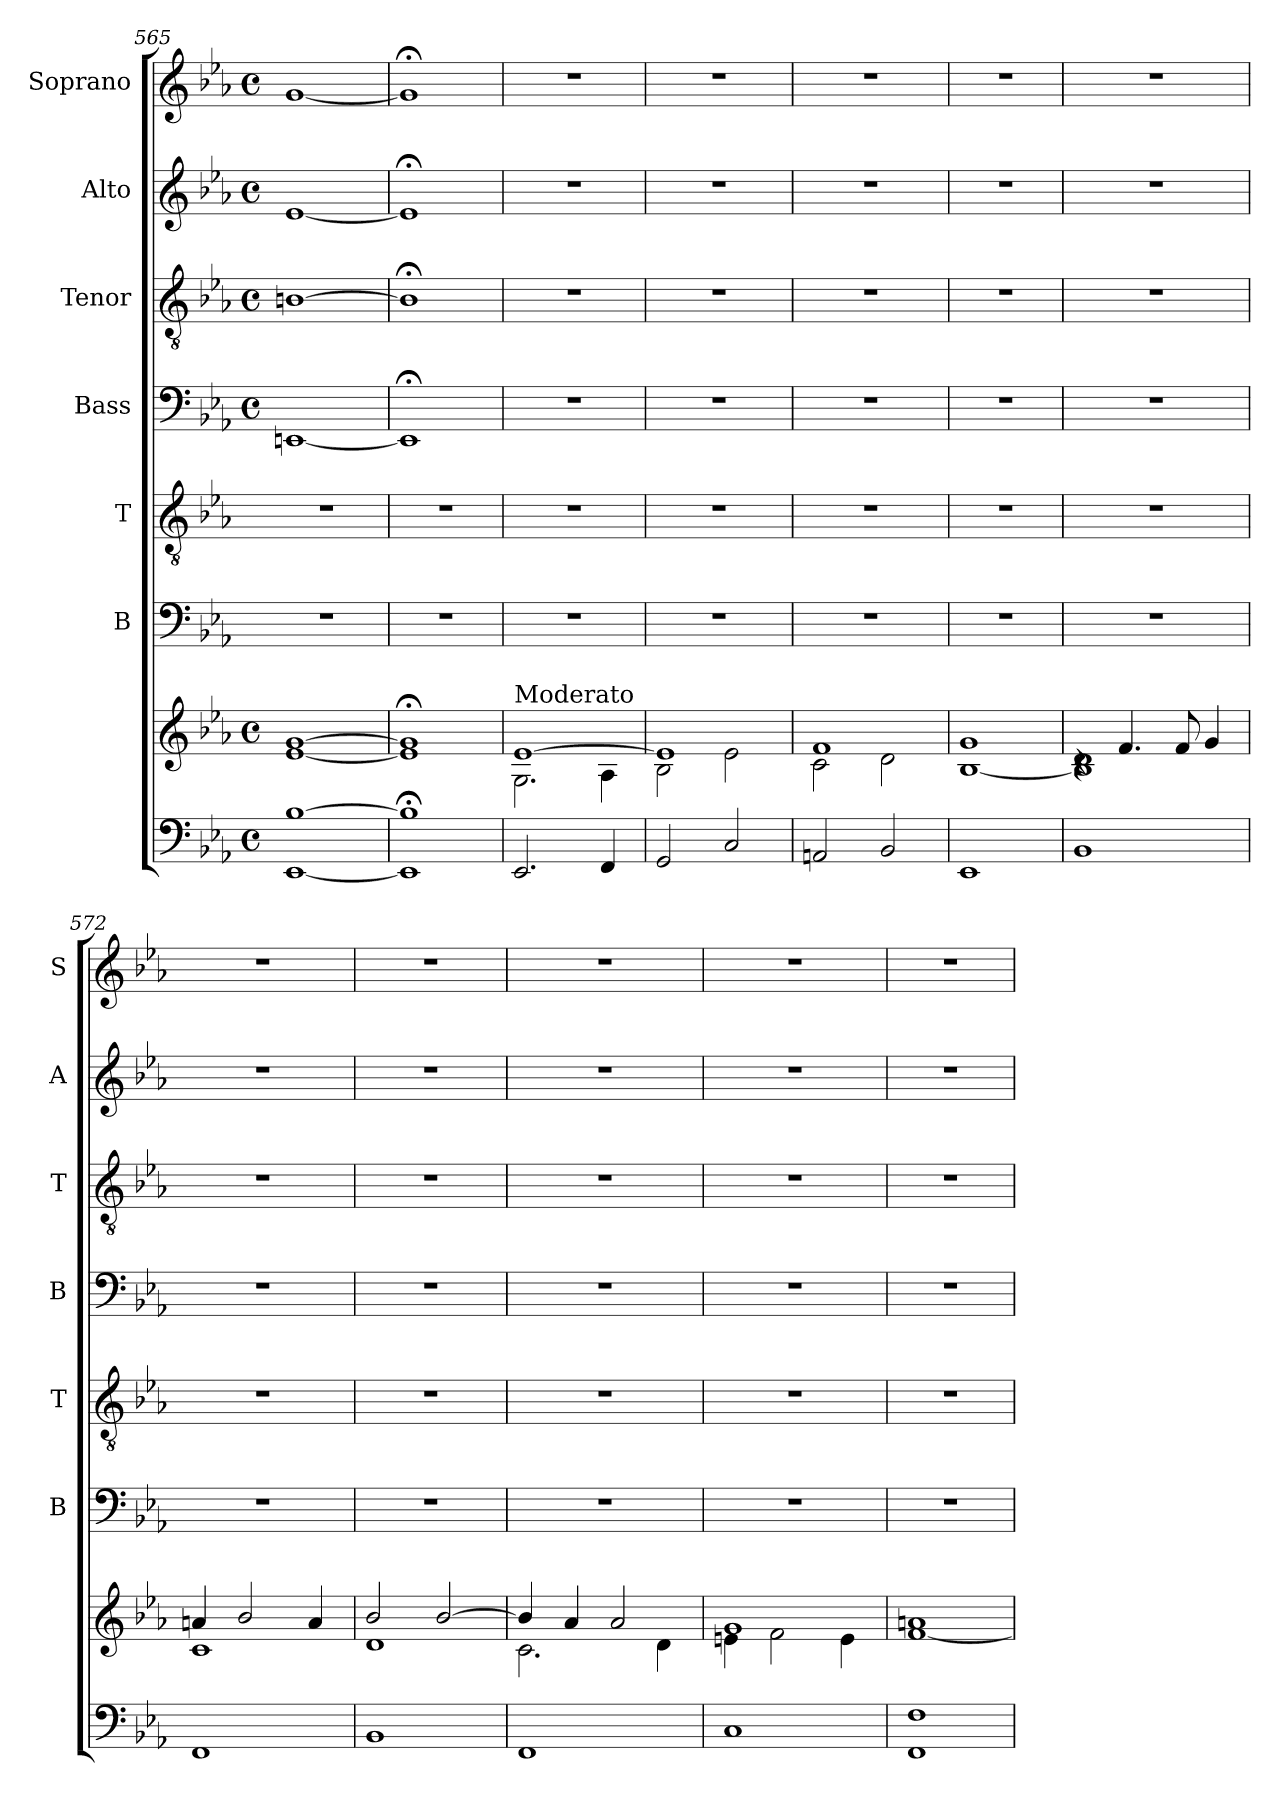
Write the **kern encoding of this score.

**kern	**kern	**kern	**kern	**kern	**kern	**kern	**kern
*part8	*part7	*part6	*part5	*part4	*part3	*part2	*part1
*staff8	*staff7	*staff6	*staff5	*staff4	*staff3	*staff2	*staff1
*	*	*I"B	*I"T	*I"Bass	*I"Tenor	*I"Alto	*I"Soprano
*	*	*I'B	*I'T	*I'B	*I'T	*I'A	*I'S
*clefF4	*clefG2	*clefF4	*clefGv2	*clefF4	*clefGv2	*clefG2	*clefG2
*k[b-e-a-]	*k[b-e-a-]	*k[b-e-a-]	*k[b-e-a-]	*k[b-e-a-]	*k[b-e-a-]	*k[b-e-a-]	*k[b-e-a-]
*E-:	*E-:	*E-:	*E-:	*E-:	*E-:	*E-:	*E-:
*M4/4	*M4/4	*	*	*M4/4	*M4/4	*M4/4	*M4/4
*met(c)	*met(c)	*	*	*met(c)	*met(c)	*met(c)	*met(c)
=565	=565	=565	=565	=565	=565	=565	=565
[<1EE- [>1B-	[<1e- [>1g	1r	1r	[<1EE	[>1B	[<1e-	[<1g
=566	=566	=566	=566	=566	=566	=566	=566
1EE-]; 1B-];	1e-]; 1g];	1r	1r	1EE;]	1B;<]	1e-;]	1g;]
!!LO:PB:g=z
=567!	=567!	=567!	=567!	=567!	=567!	=567!	=567!
*	*MM220	*	*	*	*	*	*
*	*^	*	*	*	*	*	*
!	!LO:TX:a:t=Moderato	!	!	!	!	!	!	!
2.EE-/	[>1e-	2.G\	1r	1r	1r	1r	1r	1r
4FF/	.	4A-\	.	.	.	.	.	.
=568	=568	=568	=568	=568	=568	=568	=568	=568
2GG/	1e-]	2B-\	1r	1r	1r	1r	1r	1r
2C/	.	2e-\	.	.	.	.	.	.
=569	=569	=569	=569	=569	=569	=569	=569	=569
2AAn/	1f	2c\	1r	1r	1r	1r	1r	1r
2BB-/	.	2d\	.	.	.	.	.	.
*	*v	*v	*	*	*	*	*	*
=570	=570	=570	=570	=570	=570	=570	=570
1EE-	[<1B- 1g	1r	1r	1r	1r	1r	1r
=571	=571	=571	=571	=571	=571	=571	=571
*	*^	*	*	*	*	*	*
1BB-	1B-] 1d	4rc	1r	1r	1r	1r	1r	1r
.	.	4.f/	.	.	.	.	.	.
.	.	8f/	.	.	.	.	.	.
.	.	4g/	.	.	.	.	.	.
=572	=572	=572	=572	=572	=572	=572	=572	=572
1FF	4an/	1c	1r	1r	1r	1r	1r	1r
.	2b-/	.	.	.	.	.	.	.
.	4a/	.	.	.	.	.	.	.
!!LO:LB:g=z
=573	=573	=573	=573	=573	=573	=573	=573	=573
1BB-	2b-/	1d	1r	1r	1r	1r	1r	1r
.	[>2b-/	.	.	.	.	.	.	.
=574	=574	=574	=574	=574	=574	=574	=574	=574
1FF	4b-/]	2.c\	1r	1r	1r	1r	1r	1r
.	4a-/	.	.	.	.	.	.	.
.	2a-/	.	.	.	.	.	.	.
.	.	4d\	.	.	.	.	.	.
=575	=575	=575	=575	=575	=575	=575	=575	=575
1C	1g	4en\	1r	1r	1r	1r	1r	1r
.	.	2f\	.	.	.	.	.	.
.	.	4e\	.	.	.	.	.	.
*	*v	*v	*	*	*	*	*	*
=576	=576	=576	=576	=576	=576	=576	=576
1FF 1F	[<1f 1an	1r	1r	1r	1r	1r	1r
=	=	=	=	=	=	=	=
*-	*-	*-	*-	*-	*-	*-	*-
